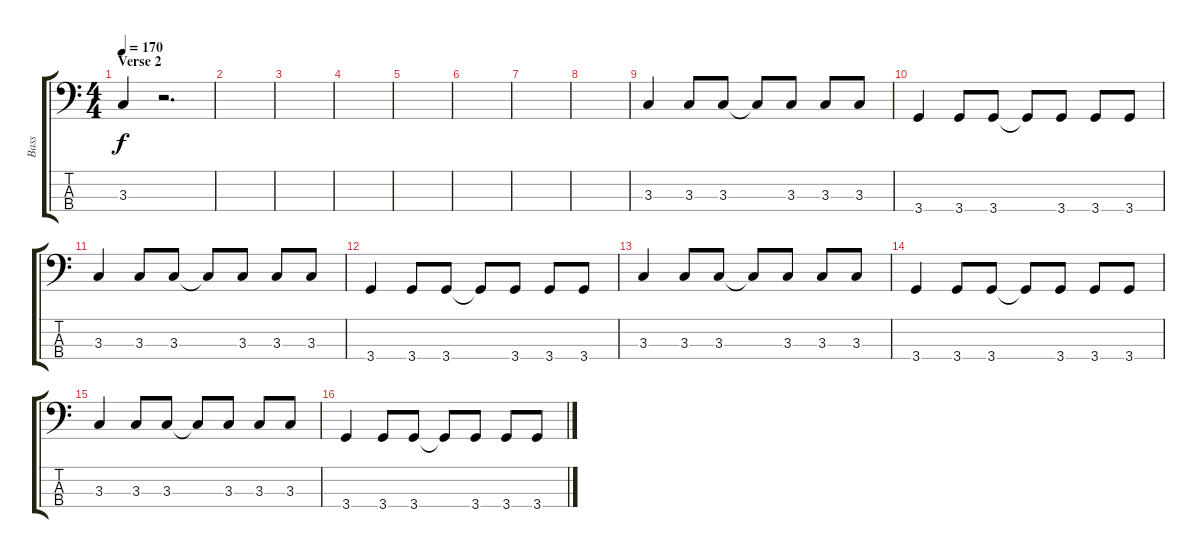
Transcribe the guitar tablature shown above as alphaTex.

\track ("Bass" "Bass") {instrument electricbassfinger}
\staff {score tabs}
\tuning (G2 D2 A1 E1) {hide}
\ts (4 4)
\section ("" "Verse 2")
\tempo 170
\clef f4
\ks c
3.3.4{dy f} r.2{d} |
|
|
|
|
|
|
|
3.3.4 3.3.8 3.3.8 3.3{t}.8 3.3.8 3.3.8 3.3.8 |
3.4.4 3.4.8 3.4.8 3.4{t}.8 3.4.8 3.4.8 3.4.8 |
3.3.4 3.3.8 3.3.8 3.3{t}.8 3.3.8 3.3.8 3.3.8 |
3.4.4 3.4.8 3.4.8 3.4{t}.8 3.4.8 3.4.8 3.4.8 |
3.3.4 3.3.8 3.3.8 3.3{t}.8 3.3.8 3.3.8 3.3.8 |
3.4.4 3.4.8 3.4.8 3.4{t}.8 3.4.8 3.4.8 3.4.8 |
3.3.4 3.3.8 3.3.8 3.3{t}.8 3.3.8 3.3.8 3.3.8 |
3.4.4 3.4.8 3.4.8 3.4{t}.8 3.4.8 3.4.8 3.4.8
